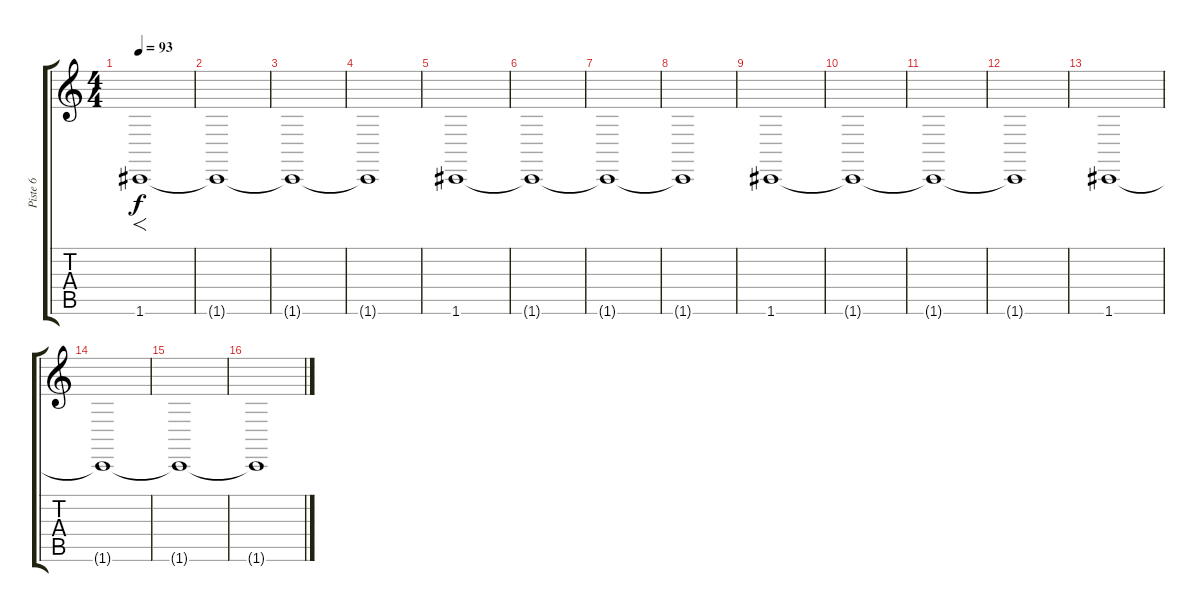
\track ("Piste 6" "Piste 6") {instrument stringensemble1}
\staff {score tabs}
\tuning (C4 G3 Eb3 Bb2 F2 C2) {hide}
\ts (4 4)
\tempo 93
\clef g2
\ks c
1.6.1{f dy f instrument stringensemble1} |
1.6{t}.1 |
1.6{t}.1 |
1.6{t}.1 |
1.6.1 |
1.6{t}.1 |
1.6{t}.1 |
1.6{t}.1 |
1.6.1 |
1.6{t}.1 |
1.6{t}.1 |
1.6{t}.1 |
1.6.1 |
1.6{t}.1 |
1.6{t}.1 |
1.6{t}.1
